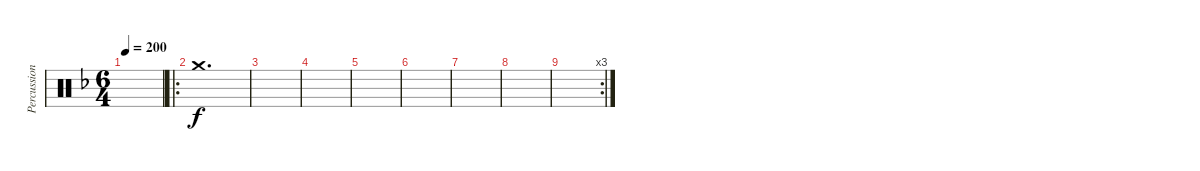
\track ("Percussion" "Percussion") {instrument percussion}
\staff {score}
\articulation defaults
\ts (6 4)
\tempo 200
\clef neutral
\ks f
|
\ro "Crash medium (hit)".1{d}
|
|
|
|
|
|
|
\rc 3
